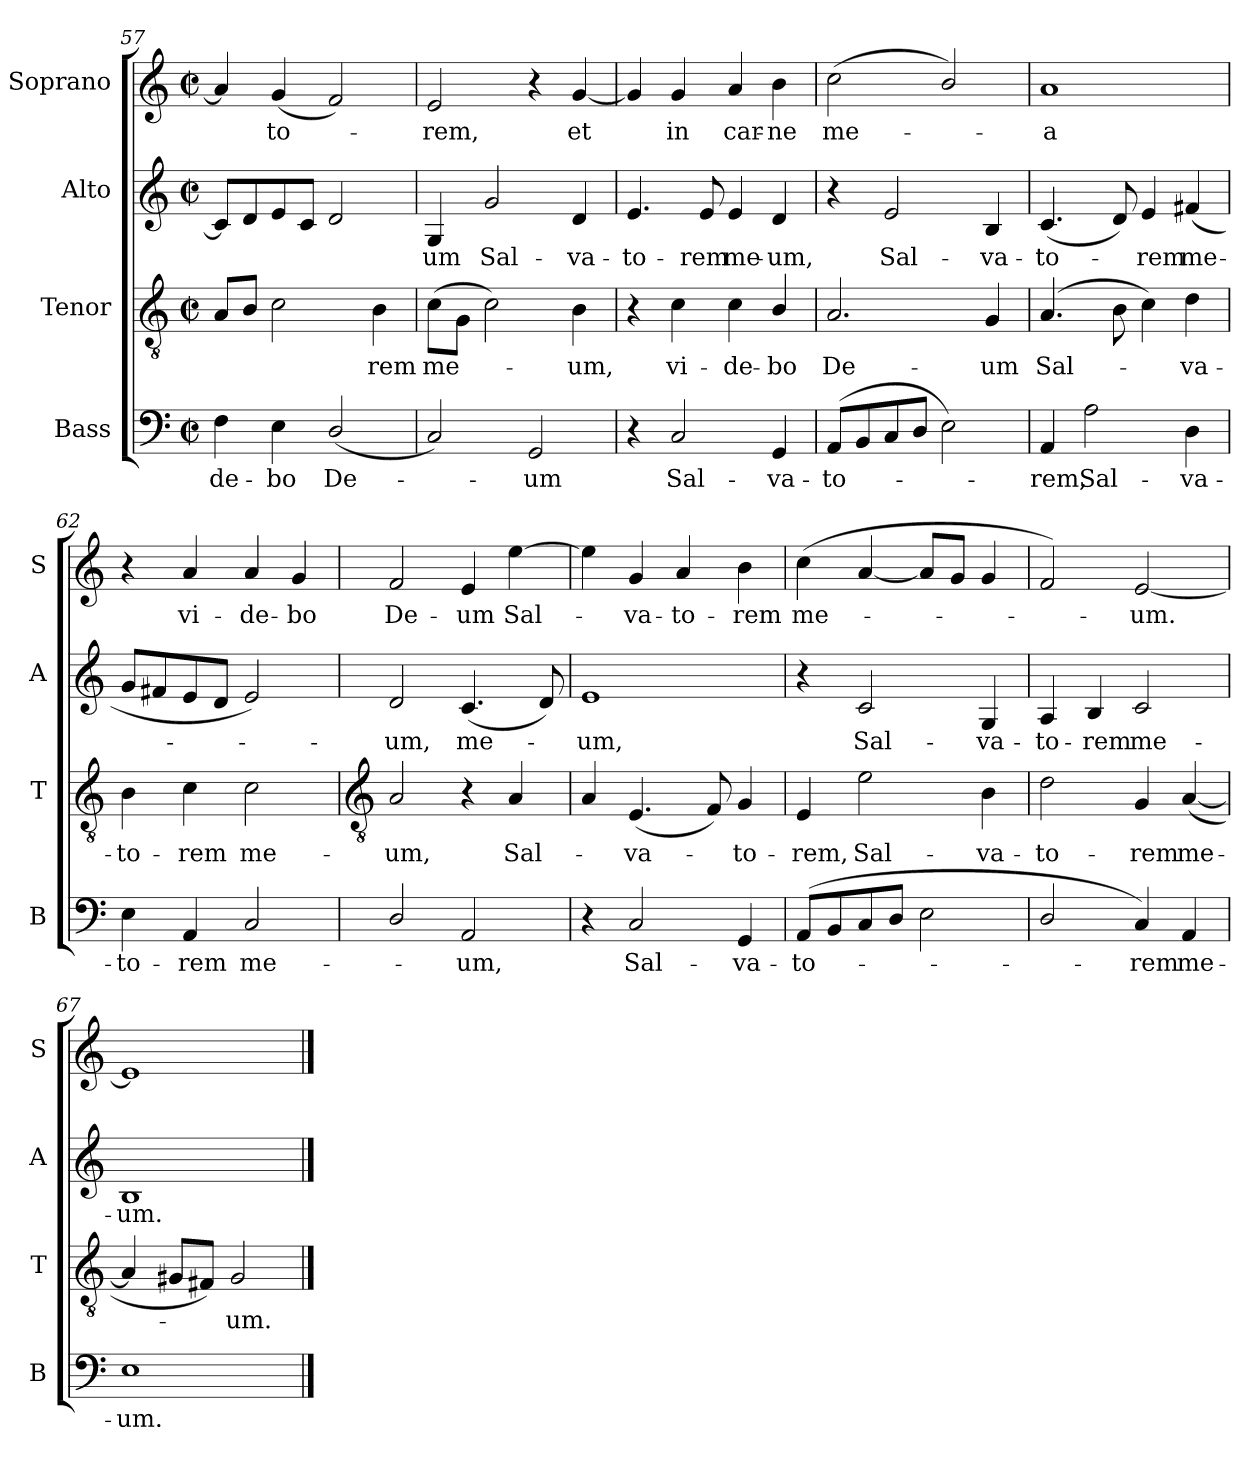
**kern	**text	**kern	**text	**kern	**text	**kern	**text
*part4	*part4	*part3	*part3	*part2	*part2	*part1	*part1
*staff4	*staff4	*staff3	*staff3	*staff2	*staff2	*staff1	*staff1
*I"Bass	*	*I"Tenor	*	*I"Alto	*	*I"Soprano	*
*I'B	*	*I'T	*	*I'A	*	*I'S	*
!!LO:LB:g=z
*clefF4	*	*clefGv2	*	*clefG2	*	*clefG2	*
*k[]	*	*k[]	*	*k[]	*	*k[]	*
*C:	*	*C:	*	*C:	*	*C:	*
*M2/2	*	*M2/2	*	*M2/2	*	*M2/2	*
*met(c|)	*	*met(c|)	*	*met(c|)	*	*met(c|)	*
=57	=57	=57	=57	=57	=57	=57	=57
!	!LO:LY:b	!	!	!	!	!	!
4F	-de-	8AL	.	8cL]	.	4a]	.
.	.	8BJ	.	8d	.	.	.
!	!LO:LY:b	!	!	!	!	!	!LO:LY:b
4E	-bo	2c	.	8e	.	(<4g	to-
.	.	.	.	8cJ	.	.	.
!	!LO:LY:b	!	!	!	!	!	!
(<2D/	De-	.	.	2d	.	2f)	.
!	!	!	!LO:LY:b	!	!	!	!
.	.	4B	rem	.	.	.	.
=58	=58	=58	=58	=58	=58	=58	=58
!	!	!	!LO:LY:b	!	!LO:LY:b	!	!LO:LY:b
2C)	.	(>8c\L	me-	4G	um	2e	rem,
.	.	8G\J	.	.	.	.	.
!	!	!	!	!	!LO:LY:b	!	!
.	.	2c)	.	2g	Sal-	.	.
!	!LO:LY:b	!	!	!	!	!	!
2GG	um	.	.	.	.	4r	.
!	!	!	!LO:LY:b	!	!LO:LY:b	!	!LO:LY:b
.	.	4B	um,	4d	-va-	[4g	et
=59	=59	=59	=59	=59	=59	=59	=59
!	!	!	!	!	!LO:LY:b	!	!
4r	.	4r	.	4.e	-to-	4g]	.
!	!LO:LY:b	!	!LO:LY:b	!	!	!	!LO:LY:b
2C	Sal-	4c	vi-	.	.	4g	in
!	!	!	!	!	!LO:LY:b	!	!
.	.	.	.	8e	-rem	.	.
!	!	!	!LO:LY:b	!	!LO:LY:b	!	!LO:LY:b
.	.	4c	-de-	4e	me-	4a	car-
!	!LO:LY:b	!	!LO:LY:b	!	!LO:LY:b	!	!LO:LY:b
4GG	-va-	4B/	-bo	4d	-um,	4b	-ne
=60	=60	=60	=60	=60	=60	=60	=60
!	!LO:LY:b	!	!LO:LY:b	!	!	!	!LO:LY:b
(<8AAL	-to-	2.A	De-	4r	.	(<2cc	me-
8BB	.	.	.	.	.	.	.
!	!	!	!	!	!LO:LY:b	!	!
8C	.	.	.	2e	Sal-	.	.
8DJ	.	.	.	.	.	.	.
2E)	.	.	.	.	.	2b/)	.
!	!	!	!LO:LY:b	!	!LO:LY:b	!	!
.	.	4G	-um	4B	-va-	.	.
=61	=61	=61	=61	=61	=61	=61	=61
!	!LO:LY:b	!	!LO:LY:b	!	!LO:LY:b	!	!LO:LY:b
4AA	rem,	(>4.A	Sal-	(<4.c	-to-	1a	-a
!	!LO:LY:b	!	!	!	!	!	!
2A	Sal-	.	.	.	.	.	.
.	.	8B	.	8d)	.	.	.
!	!	!	!	!	!LO:LY:b	!	!
.	.	4c)	.	4e	rem	.	.
!	!LO:LY:b	!	!LO:LY:b	!	!LO:LY:b	!	!
4D	-va-	4d	va-	(<4f#X	me-	.	.
=62	=62	=62	=62	=62	=62	=62	=62
!	!LO:LY:b	!	!LO:LY:b	!	!	!	!
4E	-to-	4B	-to-	8gL	.	4r	.
.	.	.	.	8f#	.	.	.
!	!LO:LY:b	!	!LO:LY:b	!	!	!	!LO:LY:b
4AA	-rem	4c	-rem	8e	.	4a	vi-
.	.	.	.	8dJ	.	.	.
!	!LO:LY:b	!	!LO:LY:b	!	!	!	!LO:LY:b
2C	me-	2c	me-	2e)	.	4a	-de-
!	!	!	!	!	!	!	!LO:LY:b
.	.	.	.	.	.	4g	-bo
!!LO:LB:g=z
=63	=63	=63	=63	=63	=63	=63	=63
*	*	*clefGv2	*	*	*	*	*
!	!	!	!LO:LY:b	!	!LO:LY:b	!	!LO:LY:b
2D/	.	2A	-um,	2d	um,	2f	De-
!	!LO:LY:b	!	!	!	!LO:LY:b	!	!LO:LY:b
2AA	um,	4r	.	(<4.c	me-	4e	-um
!	!	!	!LO:LY:b	!	!	!	!LO:LY:b
.	.	4A	Sal-	.	.	[4ee	Sal-
.	.	.	.	8d)	.	.	.
=64	=64	=64	=64	=64	=64	=64	=64
!	!	!	!	!	!LO:LY:b	!	!
4r	.	4A	.	1e	um,	4ee]	.
!	!LO:LY:b	!	!LO:LY:b	!	!	!	!LO:LY:b
2C	Sal-	(<4.E	va-	.	.	4g	va-
!	!	!	!	!	!	!	!LO:LY:b
.	.	.	.	.	.	4a	-to-
.	.	8F)	.	.	.	.	.
!	!LO:LY:b	!	!LO:LY:b	!	!	!	!LO:LY:b
4GG	-va-	4G	to-	.	.	4b	-rem
=65	=65	=65	=65	=65	=65	=65	=65
!	!LO:LY:b	!	!LO:LY:b	!	!	!	!LO:LY:b
(<8AAL	-to-	4E	-rem,	4r	.	(<4cc	me-
8BB	.	.	.	.	.	.	.
!	!	!	!LO:LY:b	!	!LO:LY:b	!	!
8C	.	2e	Sal-	2c	Sal-	[4a	.
8DJ	.	.	.	.	.	.	.
2E	.	.	.	.	.	8aL]	.
.	.	.	.	.	.	8gJ	.
!	!	!	!LO:LY:b	!	!LO:LY:b	!	!
.	.	4B	-va-	4G	-va-	4g	.
=66	=66	=66	=66	=66	=66	=66	=66
!	!	!	!LO:LY:b	!	!LO:LY:b	!	!
2D/	.	2d	-to-	4A	-to-	2f)	.
!	!	!	!	!	!LO:LY:b	!	!
.	.	.	.	4B	-rem	.	.
!	!LO:LY:b	!	!LO:LY:b	!	!LO:LY:b	!	!LO:LY:b
4C)	rem	4G	-rem	2c	me-	[2e	um.
!	!LO:LY:b	!	!LO:LY:b	!	!	!	!
4AA	me-	(<[4A	me-	.	.	.	.
=67	=67	=67	=67	=67	=67	=67	=67
!	!LO:LY:b	!	!	!	!LO:LY:b	!	!
1E	-um.	4A]	.	1B	-um.	1e]	.
.	.	8G#XL	.	.	.	.	.
.	.	8F#J)	.	.	.	.	.
!	!	!	!LO:LY:b	!	!	!	!
.	.	2G#	um.	.	.	.	.
==	==	==	==	==	==	==	==
*-	*-	*-	*-	*-	*-	*-	*-
